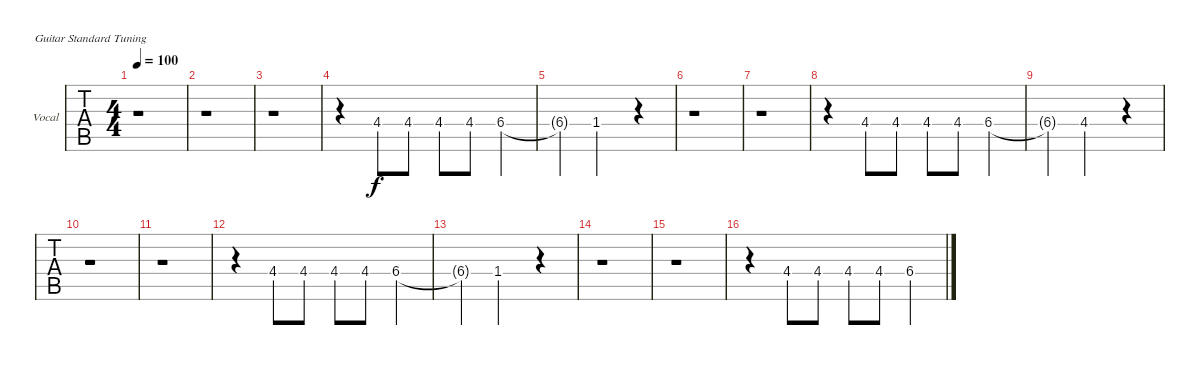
\bracketExtendMode groupsimilarinstruments
\firstSystemTrackNameOrientation horizontal
\otherSystemsTrackNameOrientation horizontal
\track ("Vocal" "Vocal") {instrument electricguitarclean}
\staff {tabs}
\tuning (E4 B3 G3 D3 A2 E2)
\ts (4 4)
\tempo 100
\clef g2
\scale
0.333333
\ks c
r.1{dy f} |
\scale
0.333333 r.1 |
\scale
0.333333 r.1 |
\scale
0.333333 r.4 4.4.8 4.4.8 4.4.8 4.4.8 6.4.4 |
\scale
0.333333 6.4{t}.4 1.4.2 r.4 |
\scale
0.333333 r.1 |
\scale
0.333333 r.1 |
\scale
0.333333 r.4 4.4.8 4.4.8 4.4.8 4.4.8 6.4.4 |
\scale
0.333333 6.4{t}.4 4.4.2 r.4 |
\scale
0.333333 r.1 |
\scale
0.333333 r.1 |
\scale
0.333333 r.4 4.4.8 4.4.8 4.4.8 4.4.8 6.4.4 |
\scale
0.333333 6.4{t}.4 1.4.2 r.4 |
\scale
0.333333 r.1 |
\scale
0.333333 r.1 |
\scale
0.333333 r.4 4.4.8 4.4.8 4.4.8 4.4.8 6.4.4
